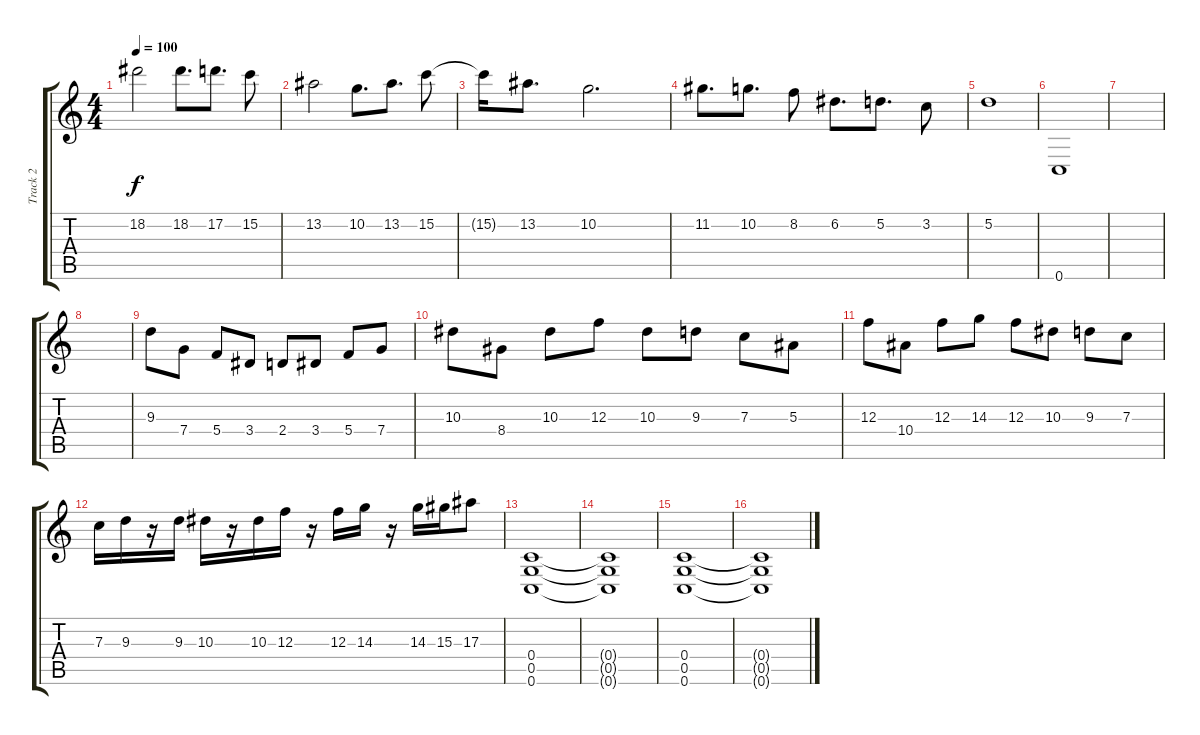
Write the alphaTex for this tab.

\track ("Track 2" "Track 2") {instrument distortionguitar}
\staff {score tabs}
\tuning (D4 A3 F3 C3 G2 C2) {hide}
\ts (4 4)
\tempo 100
\clef g2
\ks c
18.2.2{dy f} 18.2.8{d} 17.2.8{d} 15.2.8 |
13.2.2 10.2.8{d} 13.2.8{d} 15.2.8 |
15.2{t}.16 13.2.8{d} 10.2.2{d} |
11.2.8{d} 10.2.8{d} 8.2.8 6.2.8{d} 5.2.8{d} 3.2.8 |
5.2.1 |
0.6.1 |
|
|
9.3.8 7.4.8 5.4.8 3.4.8 2.4.8 3.4.8 5.4.8 7.4.8 |
10.3.8 8.4.8 10.3.8 12.3.8 10.3.8 9.3.8 7.3.8 5.3.8 |
12.3.8 10.4.8 12.3.8 14.3.8 12.3.8 10.3.8 9.3.8 7.3.8 |
7.3.16 9.3.16 r.16 9.3.16 10.3.16 r.16 10.3.16 12.3.16 r.16 12.3.16 14.3.16 r.16 14.3.16 15.3.16 17.3.8 |
(0.4 0.5 0.6).1 |
(0.4{t} 0.5{t} 0.6{t}).1 |
(0.4 0.5 0.6).1 |
(0.4{t} 0.5{t} 0.6{t}).1
